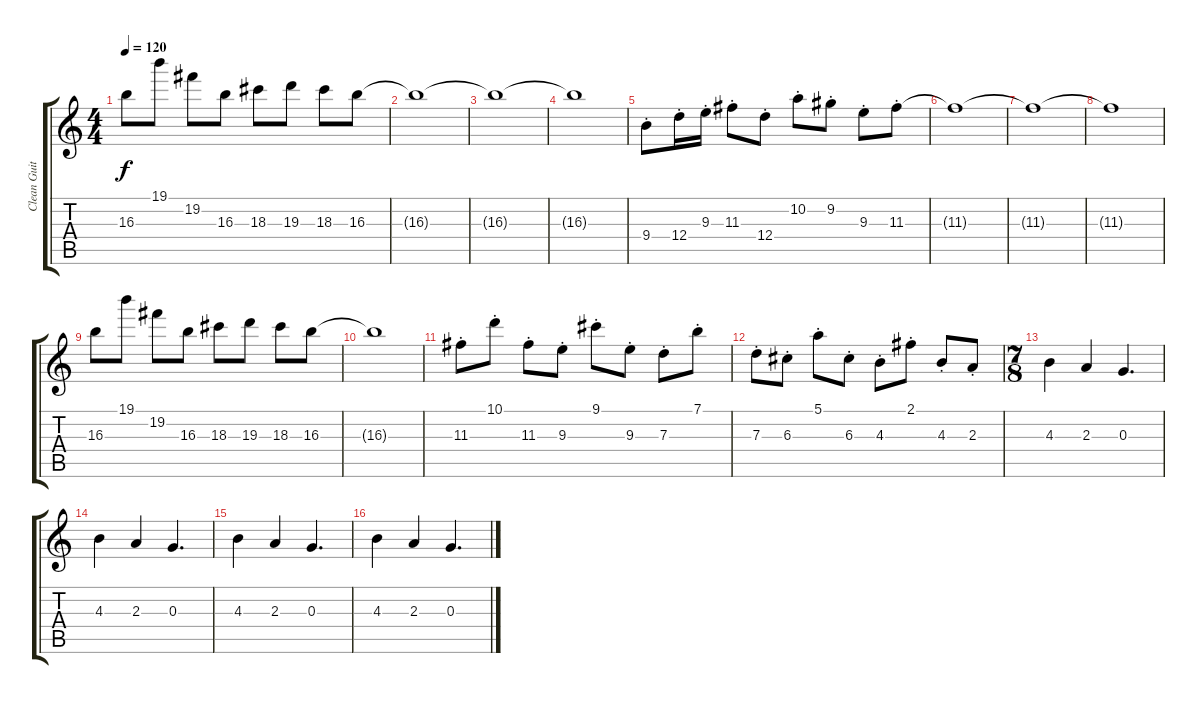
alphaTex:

\track ("Clean Guitar" "Clean Guit") {instrument acousticguitarsteel}
\staff {score tabs}
\tuning (E4 B3 G3 D3 A2 E2) {hide}
\ts (4 4)
\tempo 120
\clef g2
\ks c
16.3.8{dy f} 19.1.8 19.2.8 16.3.8 18.3.8 19.3.8 18.3.8 16.3.8 |
16.3{t}.1 |
16.3{t}.1 |
16.3{t}.1 |
9.4{st}.8 12.4{st}.16 9.3{st}.16 11.3{st}.8 12.4{st}.8 10.2{st}.8 9.2{st}.8 9.3{st}.8 11.3{st}.8 |
11.3{t}.1 |
11.3{t}.1 |
11.3{t}.1 |
16.3.8 19.1.8 19.2.8 16.3.8 18.3.8 19.3.8 18.3.8 16.3.8 |
16.3{t}.1 |
11.3{st}.8 10.1{st}.8 11.3{st}.8 9.3{st}.8 9.1{st}.8 9.3{st}.8 7.3{st}.8 7.1{st}.8 |
7.3{st}.8 6.3{st}.8 5.1{st}.8 6.3{st}.8 4.3{st}.8 2.1{st}.8 4.3{st}.8 2.3{st}.8 |
\ts (7 8)
4.3.4 2.3.4 0.3.4{d} |
4.3.4 2.3.4 0.3.4{d} |
4.3.4 2.3.4 0.3.4{d} |
4.3.4 2.3.4 0.3.4{d}
